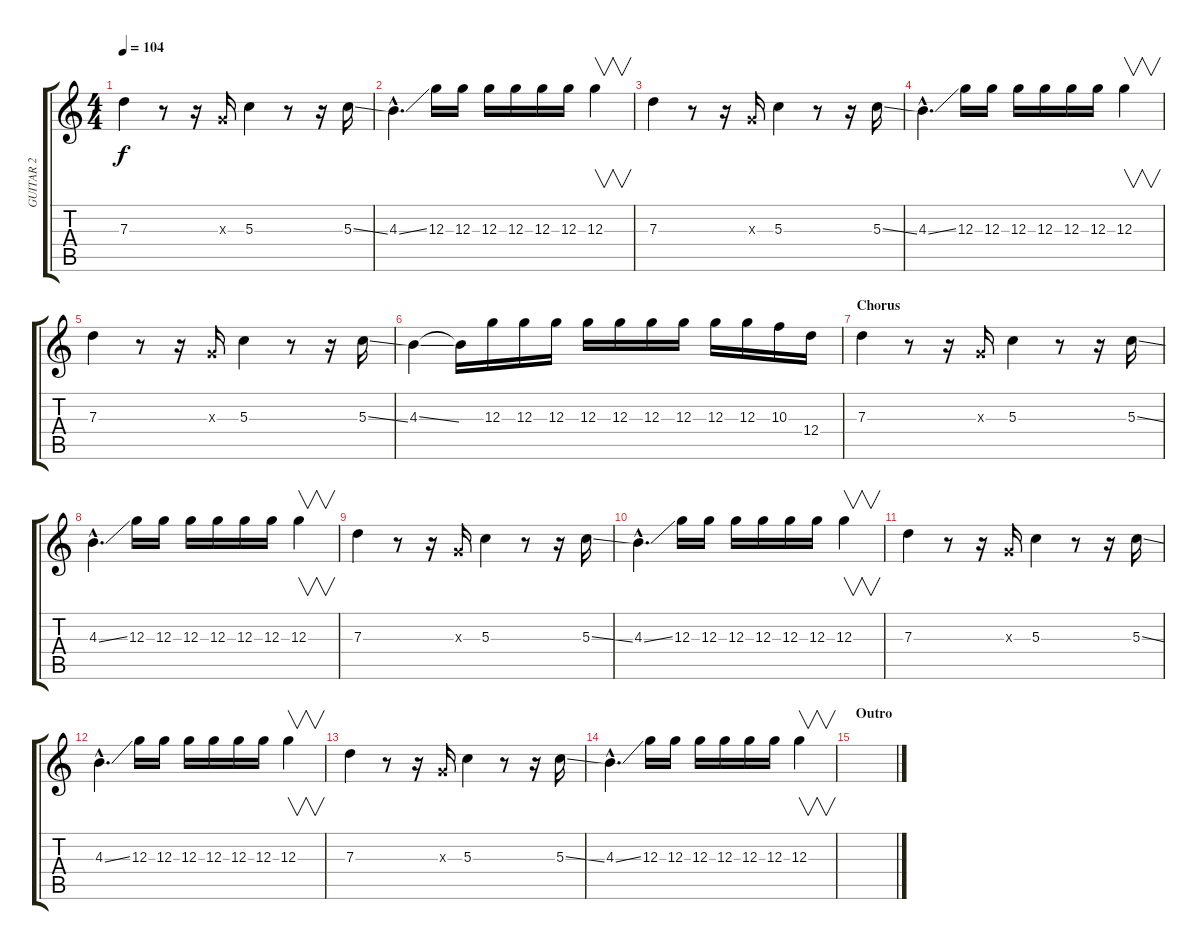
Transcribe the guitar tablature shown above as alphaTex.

\track ("GUITAR 2" "GUITAR 2") {instrument distortionguitar}
\staff {score tabs}
\tuning (E4 B3 G3 D3 A2 D2) {hide}
\ts (4 4)
\tempo 104
\clef g2
\ks c
7.3.4{dy f} r.8 r.16 0.3{x}.16 5.3.4 r.8 r.16 5.3{ss}.16 |
4.3{ss hac}.4{d} 12.3.16 12.3.16 12.3.16 12.3.16 12.3.16 12.3.16 12.3.4{v} |
7.3.4 r.8 r.16 0.3{x}.16 5.3.4 r.8 r.16 5.3{ss}.16 |
4.3{ss hac}.4{d} 12.3.16 12.3.16 12.3.16 12.3.16 12.3.16 12.3.16 12.3.4{v} |
7.3.4 r.8 r.16 0.3{x}.16 5.3.4 r.8 r.16 5.3{ss}.16 |
4.3{ss}.4 4.3{t}.16 12.3.16 12.3.16 12.3.16 12.3.16 12.3.16 12.3.16 12.3.16 12.3.16 12.3.16 10.3.16 12.4.16 |
\section ("" "Chorus")
7.3.4 r.8 r.16 0.3{x}.16 5.3.4 r.8 r.16 5.3{ss}.16 |
4.3{ss hac}.4{d} 12.3.16 12.3.16 12.3.16 12.3.16 12.3.16 12.3.16 12.3.4{v} |
7.3.4 r.8 r.16 0.3{x}.16 5.3.4 r.8 r.16 5.3{ss}.16 |
4.3{ss hac}.4{d} 12.3.16 12.3.16 12.3.16 12.3.16 12.3.16 12.3.16 12.3.4{v} |
7.3.4 r.8 r.16 0.3{x}.16 5.3.4 r.8 r.16 5.3{ss}.16 |
4.3{ss hac}.4{d} 12.3.16 12.3.16 12.3.16 12.3.16 12.3.16 12.3.16 12.3.4{v} |
7.3.4 r.8 r.16 0.3{x}.16 5.3.4 r.8 r.16 5.3{ss}.16 |
4.3{ss hac}.4{d} 12.3.16 12.3.16 12.3.16 12.3.16 12.3.16 12.3.16 12.3.4{v} |
\section ("" "Outro")
